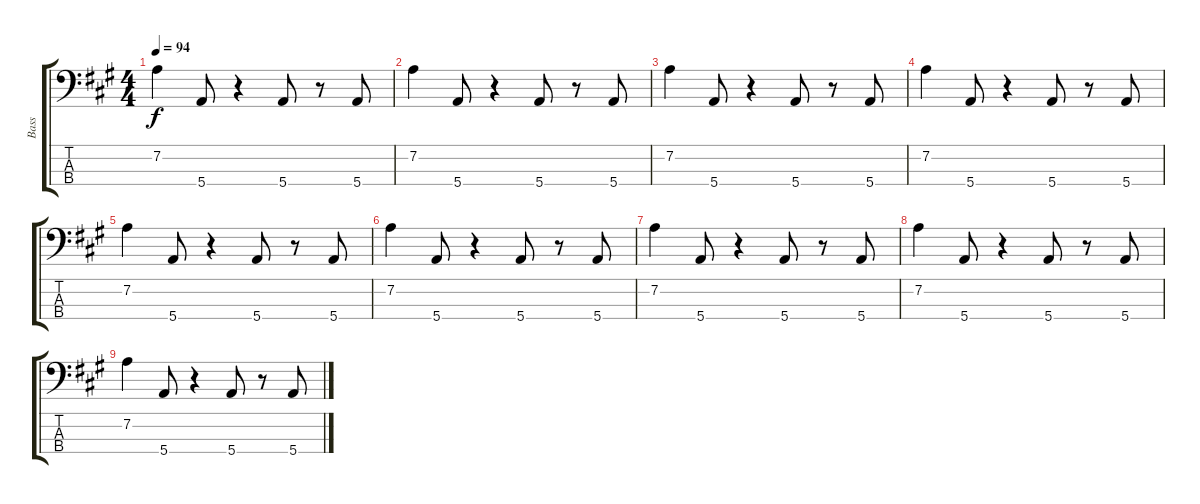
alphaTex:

\track ("Bass" "Bass") {instrument electricbassfinger}
\staff {score tabs}
\tuning (G2 D2 A1 E1) {hide}
\ts (4 4)
\tempo 94
\clef f4
\ks a
7.2.4{dy f} 5.4.8 r.4 5.4.8 r.8 5.4.8 |
7.2.4 5.4.8 r.4 5.4.8 r.8 5.4.8 |
7.2.4 5.4.8 r.4 5.4.8 r.8 5.4.8 |
7.2.4 5.4.8 r.4 5.4.8 r.8 5.4.8 |
7.2.4 5.4.8 r.4 5.4.8 r.8 5.4.8 |
7.2.4 5.4.8 r.4 5.4.8 r.8 5.4.8 |
7.2.4 5.4.8 r.4 5.4.8 r.8 5.4.8 |
7.2.4 5.4.8 r.4 5.4.8 r.8 5.4.8 |
7.2.4 5.4.8 r.4 5.4.8 r.8 5.4.8
